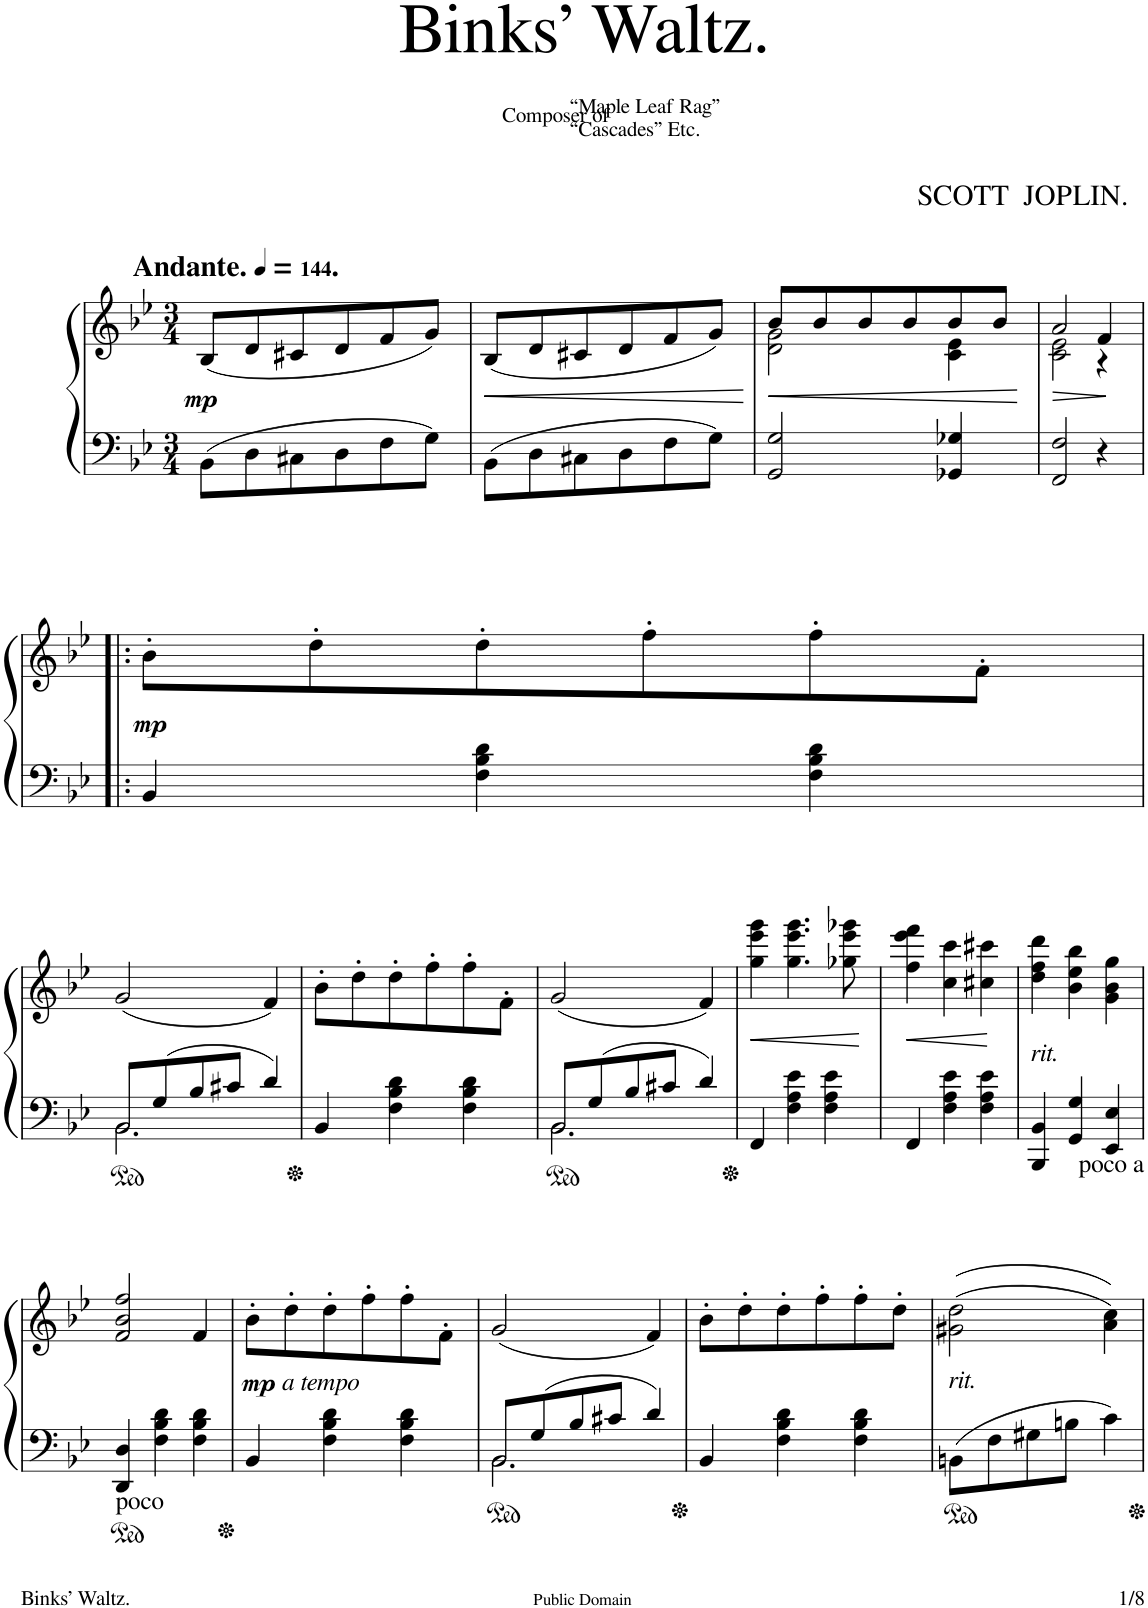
**kern	**kern	**dynam
*part1	*part1	*part1
*staff2	*staff1	*staff1/2
*I"Piano	*	*
*I'Pno.	*	*
*clefF4	*clefG2	*
*k[b-e-]	*k[b-e-]	*
*B-:	*B-:	*
*M3/4	*M3/4	*
*MM144	*MM144	*
=1	=1	=1
!	!LO:TX:a:B:t=Andante.	!
!	!LO:TX:a:B:t=.	!
!	!	!LO:DY:b
8BB-\L	(8B-/L	mp
8D\	8d/	.
8C#X\	8c#X/	.
8D\	8d/	.
8F\	8f/	.
8G\J	8g/J)	.
=2	=2	=2
!	!	!LO:HP:b
8BB-\L	(8B-/L	<
8D\	8d/	.
8C#X\	8c#X/	.
8D\	8d/	.
8F\	8f/	.
8G\J	8g/J)	.
.	.	[
=3	=3	=3
!	!	!LO:HP:b
*	*^	*
2GG/ 2G/	8b-/L	2d\ 2g\	<
.	8b-/	.	.
.	8b-/	.	.
.	8b-/	.	.
4GG-X/ 4G-X/	8b-/	4c\ 4e-\	.
.	8b-/J	.	.
*	*v	*v	*
.	.	[
=4	=4	=4
!	!	!LO:HP:b
*	*^	*
2FF/ 2F/	2a/	2c\ 2e-\	>
4r	4f/	4r	.
*	*v	*v	*
.	.	]
!!LO:LB:g=z
=5!|:	=5!|:	=5!|:
!	!	!LO:DY:b
4BB-/	8b-'\L	mp
.	8dd'\	.
4F\ 4B-\ 4d\	8dd'\	.
.	8ff'\	.
4F\ 4B-\ 4d\	8ff'\	.
.	8f'\J	.
!!LO:LB:g=z
=6	=6	=6
*^	*	*
!LO:N:head=open	!LO:N:head=open	!	!
8BB-/L	2.BB-\	(2g/	.
8G/	.	.	.
8B-/	.	.	.
8c#X/J	.	.	.
4d/	.	4f/)	.
*v	*v	*	*
=7	=7	=7
4BB-/	8b-'\L	.
.	8dd'\	.
4F\ 4B-\ 4d\	8dd'\	.
.	8ff'\	.
4F\ 4B-\ 4d\	8ff'\	.
.	8f'\J	.
=8	=8	=8
*^	*	*
!LO:N:head=open	!LO:N:head=open	!	!
8BB-/L	2.BB-\	(2g/	.
8G/	.	.	.
8B-/	.	.	.
8c#X/J	.	.	.
4d/	.	4f/)	.
*v	*v	*	*
=9	=9	=9
!	!	!LO:HP:b
4FF/	4gg\ 4eee-\ 4ggg\	<
4F\ 4A\ 4e-\	4.gg\ 4.eee-\ 4.ggg\	.
4F\ 4A\ 4e-\	.	.
.	8gg-X\ 8eee-\ 8ggg-X\	.
.	.	[
=10	=10	=10
!	!	!LO:HP:b
4FF/	4ff\ 4eee-\ 4fff\	<
4F\ 4A\ 4e-\	4cc\ 4ccc\	.
4F\ 4A\ 4e-\	4cc#X\ 4ccc#X\	.
.	.	[
=11	=11	=11
!	!LO:TX:b:i:t=rit.	!
4BBB-/ 4BB-/	4dd\ 4ff\ 4ddd\	.
!LO:TX:b:t=poco a	!	!
4GG/ 4G/	4b-\ 4ee-\ 4bb-\	.
4EE-/ 4E-/	4g\ 4b-\ 4gg\	.
!!LO:LB:g=z
=12	=12	=12
!LO:TX:b:t=poco	!	!
4DD/ 4D/	2f/ 2b-/ 2ff/	.
4F\ 4B-\ 4d\	.	.
4F\ 4B-\ 4d\	4f/	.
=13	=13	=13
!	!LO:TX:b:i:t=a tempo	!
!	!	!LO:DY:b
4BB-/	8b-'\L	mp
.	8dd'\	.
4F\ 4B-\ 4d\	8dd'\	.
.	8ff'\	.
4F\ 4B-\ 4d\	8ff'\	.
.	8f'\J	.
=14	=14	=14
*^	*	*
!LO:N:head=open	!LO:N:head=open	!	!
8BB-/L	2.BB-\	(2g/	.
8G/	.	.	.
8B-/	.	.	.
8c#X/J	.	.	.
4d/	.	4f/)	.
*v	*v	*	*
=15	=15	=15
4BB-/	8b-'\L	.
.	8dd'\	.
4F\ 4B-\ 4d\	8dd'\	.
.	8ff'\	.
4F\ 4B-\ 4d\	8ff'\	.
.	8dd'\J	.
=16	=16	=16
!	!LO:TX:b:i:t=rit.	!
8BBn\L	((2g#X\ 2dd\	.
8F\	.	.
8G#X\	.	.
8Bn\J	.	.
4c\	4a\ 4cc\))	.
=	=	=
*-	*-	*-
